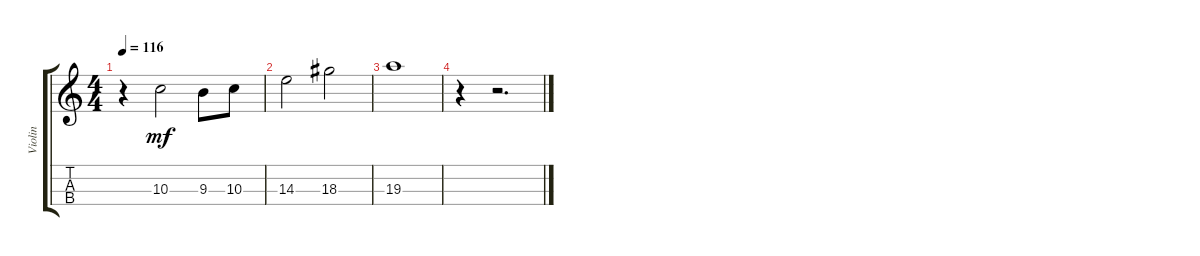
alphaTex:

\track ("Violin" "Violin") {mute instrument viola}
\staff {score tabs}
\tuning (E5 A4 D4 G3) {hide}
\ts (4 4)
\tempo 116
\clef g2
\ks c
r.4{dy mf} 10.3.2 9.3.8 10.3.8 |
14.3.2 18.3.2 |
19.3.1 |
r.4 r.2{d}
